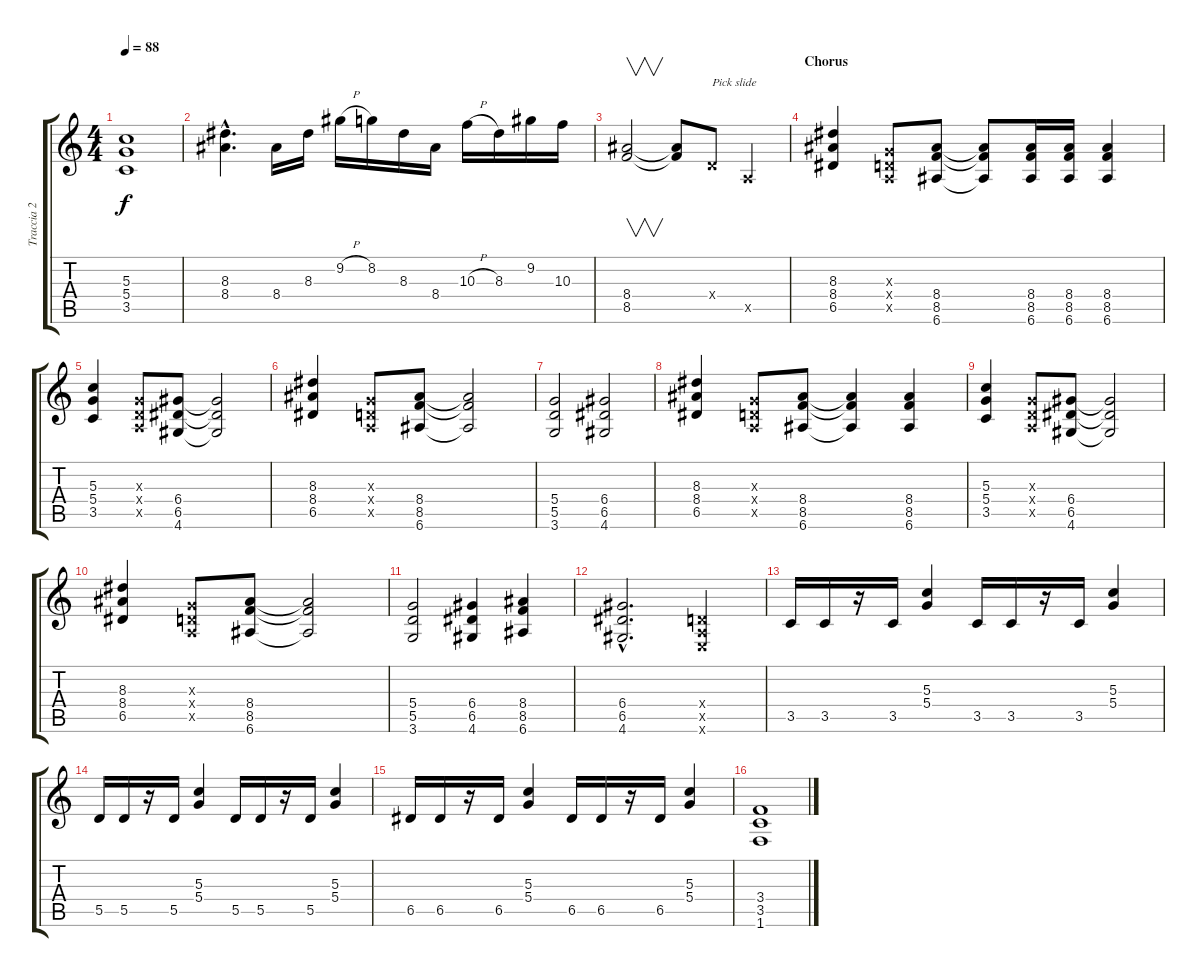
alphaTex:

\track ("Traccia 2" "Traccia 2") {instrument overdrivenguitar}
\staff {score tabs}
\tuning (E4 B3 G3 D3 A2 E2) {hide}
\ts (4 4)
\tempo 88
\clef g2
\ks c
(5.3 5.4 3.5).1{dy f} |
(8.3{hac} 8.4{hac}).4{d} 8.4.16 8.3.16 9.2{h}.16 8.2.16 8.3.16 8.4.16 10.3{h}.16 8.3.16 9.2.16 10.3.16 |
(8.4 8.5).2{v} (8.4{t} 8.5{t}).8 0.4{x}.8{txt "Pick slide"} 0.5{x}.4 |
\section ("" "Chorus")
(8.3 8.4 6.5).4 (0.3{x} 0.4{x} 0.5{x}).8 (8.4 8.5 6.6).8 (8.4{t} 8.5{t} 6.6{t}).8 (8.4 8.5 6.6).16 (8.4 8.5 6.6).16 (8.4 8.5 6.6).4 |
(5.3 5.4 3.5).4 (0.3{x} 0.4{x} 0.5{x}).8 (6.4 6.5 4.6).8 (6.4{t} 6.5{t} 4.6{t}).2 |
(8.3 8.4 6.5).4 (0.3{x} 0.4{x} 0.5{x}).8 (8.4 8.5 6.6).8 (8.4{t} 8.5{t} 6.6{t}).2 |
(5.4 5.5 3.6).2 (6.4 6.5 4.6).2 |
(8.3 8.4 6.5).4 (0.3{x} 0.4{x} 0.5{x}).8 (8.4 8.5 6.6).8 (8.4{t} 8.5{t} 6.6{t}).4 (8.4 8.5 6.6).4 |
(5.3 5.4 3.5).4 (0.3{x} 0.4{x} 0.5{x}).8 (6.4 6.5 4.6).8 (6.4{t} 6.5{t} 4.6{t}).2 |
(8.3 8.4 6.5).4 (0.3{x} 0.4{x} 0.5{x}).8 (8.4 8.5 6.6).8 (8.4{t} 8.5{t} 6.6{t}).2 |
(5.4 5.5 3.6).2 (6.4 6.5 4.6).4 (8.4 8.5 6.6).4 |
(6.4{hac} 6.5{hac} 4.6{hac}).2{d} (0.4{x} 0.5{x} 0.6{x}).4 |
3.5.16 3.5.16 r.16 3.5.16 (5.3 5.4).4 3.5.16 3.5.16 r.16 3.5.16 (5.3 5.4).4 |
5.5.16 5.5.16 r.16 5.5.16 (5.3 5.4).4 5.5.16 5.5.16 r.16 5.5.16 (5.3 5.4).4 |
6.5.16 6.5.16 r.16 6.5.16 (5.3 5.4).4 6.5.16 6.5.16 r.16 6.5.16 (5.3 5.4).4 |
(3.4 3.5 1.6).1
